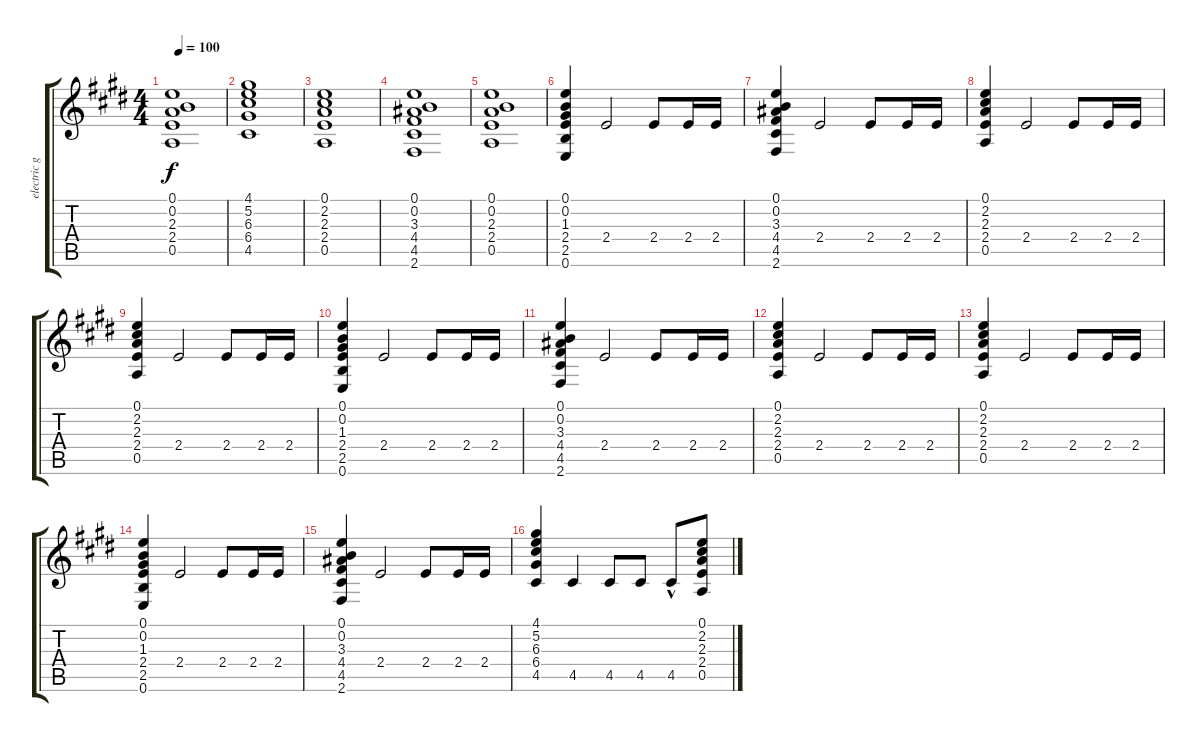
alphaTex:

\track ("electric guitar2" "electric g") {instrument electricguitarclean}
\staff {score tabs}
\tuning (E4 B3 G3 D3 A2 E2) {hide}
\ts (4 4)
\tempo 100
\clef g2
\ks e
(0.1 0.2 2.3 2.4 0.5).1{dy f} |
(4.1 5.2 6.3 6.4 4.5).1 |
(0.1 2.2 2.3 2.4 0.5).1 |
(0.1 0.2 3.3 4.4 4.5 2.6).1 |
(0.1 0.2 2.3 2.4 0.5).1 |
(0.1 0.2 1.3 2.4 2.5 0.6).4 2.4.2 2.4.8 2.4.16 2.4.16 |
(0.1 0.2 3.3 4.4 4.5 2.6).4 2.4.2 2.4.8 2.4.16 2.4.16 |
(0.1 2.2 2.3 2.4 0.5).4 2.4.2 2.4.8 2.4.16 2.4.16 |
(0.1 2.2 2.3 2.4 0.5).4 2.4.2 2.4.8 2.4.16 2.4.16 |
(0.1 0.2 1.3 2.4 2.5 0.6).4 2.4.2 2.4.8 2.4.16 2.4.16 |
(0.1 0.2 3.3 4.4 4.5 2.6).4 2.4.2 2.4.8 2.4.16 2.4.16 |
(0.1 2.2 2.3 2.4 0.5).4 2.4.2 2.4.8 2.4.16 2.4.16 |
(0.1 2.2 2.3 2.4 0.5).4 2.4.2 2.4.8 2.4.16 2.4.16 |
(0.1 0.2 1.3 2.4 2.5 0.6).4 2.4.2 2.4.8 2.4.16 2.4.16 |
(0.1 0.2 3.3 4.4 4.5 2.6).4 2.4.2 2.4.8 2.4.16 2.4.16 |
(4.1 5.2 6.3 6.4 4.5).4 4.5.4 4.5.8 4.5.8 4.5{hac}.8 (0.1 2.2 2.3 2.4 0.5).8
